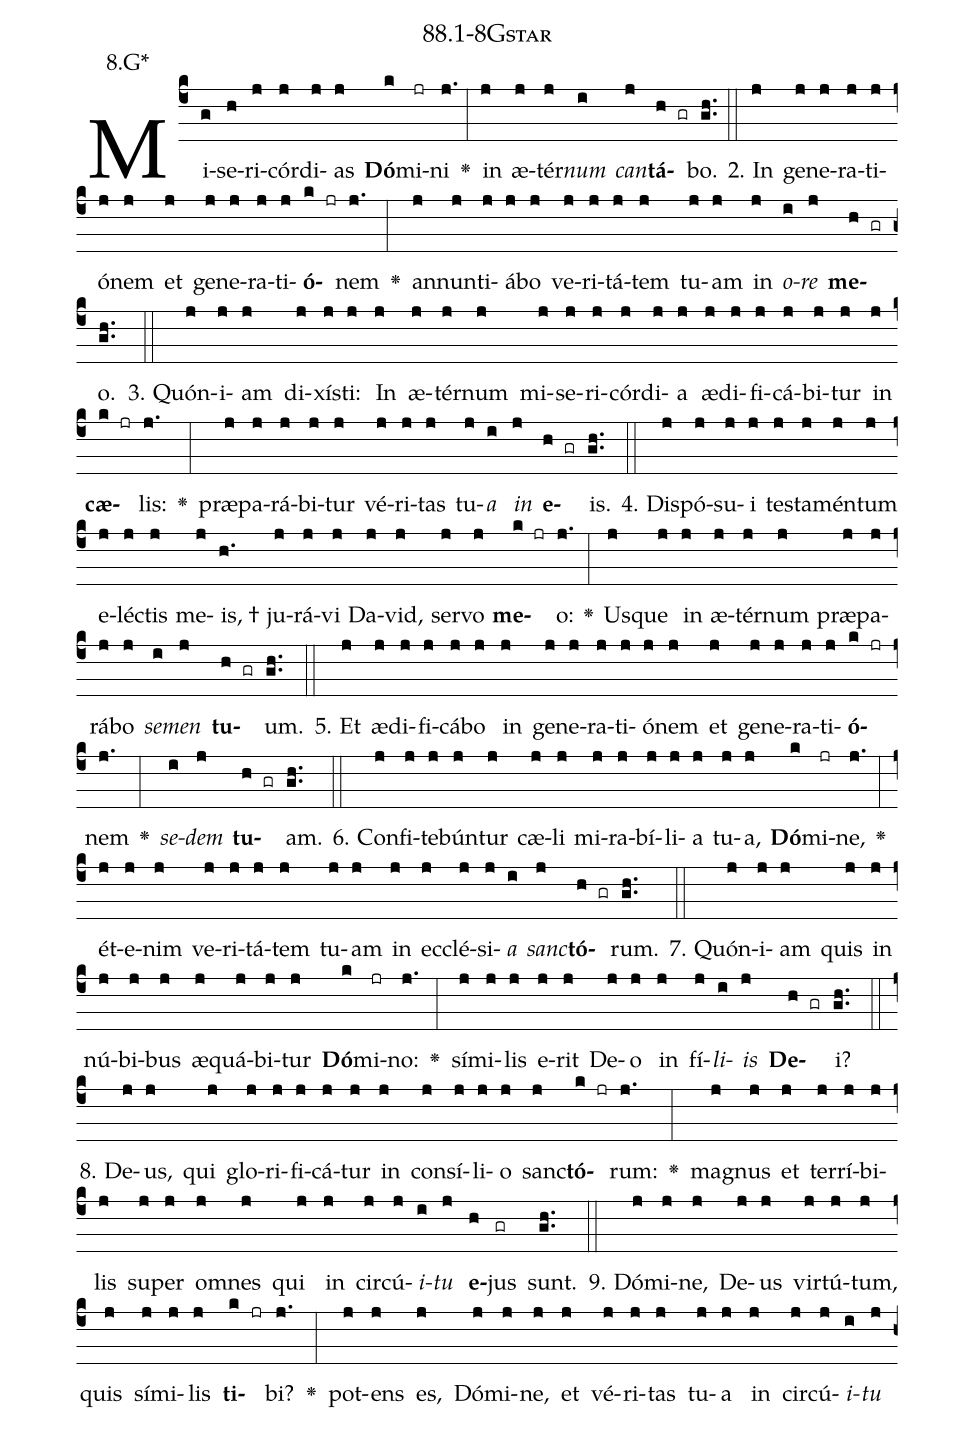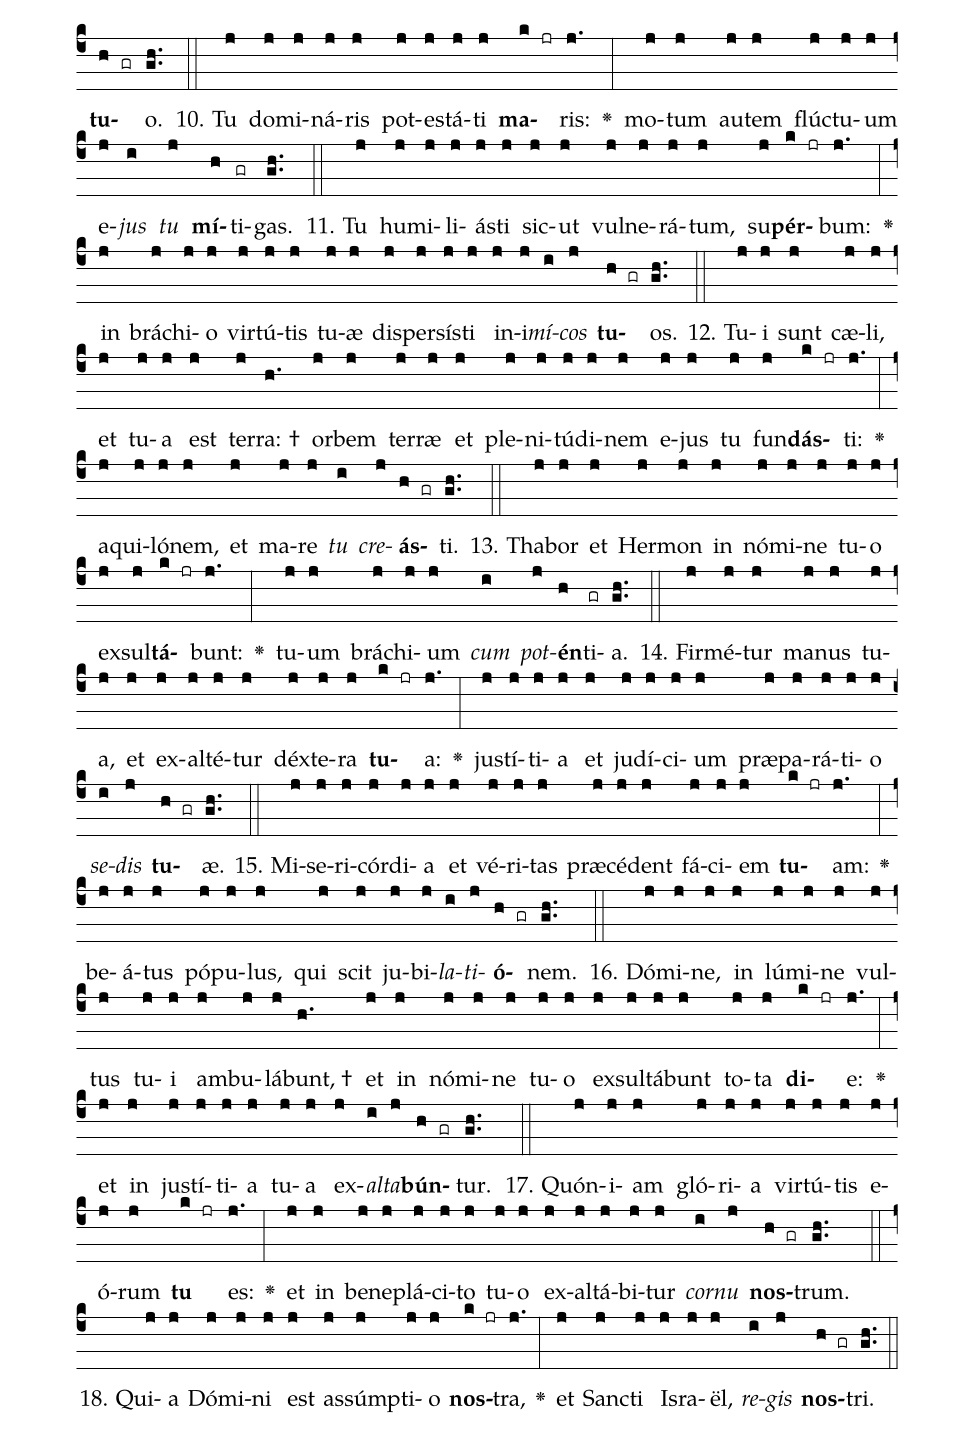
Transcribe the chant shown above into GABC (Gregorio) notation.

name: 88.1-8Gstar;
annotation: 8.G*;
%%
(c4)Mi(g)se(h)ri(j)cór(j)di(j)as(j) <b>Dó</b>(k)mi(jr)ni(j.) <v>\greheightstar</v>(:) in(j) æ(j)tér(j)<i>num</i>(i) <i>can</i>(j)<b>tá</b>(h gr)bo.(gh..) (::)
2. In(j) ge(j)ne(j)ra(j)ti(j)ó(j)nem(j) et(j) ge(j)ne(j)ra(j)ti(j)<b>ó</b>(k jr)nem(j.) <v>\greheightstar</v>(:) an(j)nun(j)ti(j)á(j)bo(j) ve(j)ri(j)tá(j)tem(j) tu(j)am(j) in(j) <i>o</i>(i)<i>re</i>(j) <b>me</b>(h gr)o.(gh..) (::)
3. Quón(j)i(j)am(j) di(j)xís(j)ti:(j) In(j) æ(j)tér(j)num(j) mi(j)se(j)ri(j)cór(j)di(j)a(j) æ(j)di(j)fi(j)cá(j)bi(j)tur(j) in(j) <b>cæ</b>(k jr)lis:(j.) <v>\greheightstar</v>(:) præ(j)pa(j)rá(j)bi(j)tur(j) vé(j)ri(j)tas(j) tu(j)<i>a</i>(i) <i>in</i>(j) <b>e</b>(h gr)is.(gh..) (::)
4. Dis(j)pó(j)su(j)i(j) tes(j)ta(j)mén(j)tum(j) e(j)léc(j)tis(j) me(j)is, †(h.) ju(j)rá(j)vi(j) Da(j)vid,(j) ser(j)vo(j) <b>me</b>(k jr)o:(j.) <v>\greheightstar</v>(:) Us(j)que(j) in(j) æ(j)tér(j)num(j) præ(j)pa(j)rá(j)bo(j) <i>se</i>(i)<i>men</i>(j) <b>tu</b>(h gr)um.(gh..) (::)
5. Et(j) æ(j)di(j)fi(j)cá(j)bo(j) in(j) ge(j)ne(j)ra(j)ti(j)ó(j)nem(j) et(j) ge(j)ne(j)ra(j)ti(j)<b>ó</b>(k jr)nem(j.) <v>\greheightstar</v>(:) <i>se</i>(i)<i>dem</i>(j) <b>tu</b>(h gr)am.(gh..) (::)
6. Con(j)fi(j)te(j)bún(j)tur(j) cæ(j)li(j) mi(j)ra(j)bí(j)li(j)a(j) tu(j)a,(j) <b>Dó</b>(k)mi(jr)ne,(j.) <v>\greheightstar</v>(:) ét(j)e(j)nim(j) ve(j)ri(j)tá(j)tem(j) tu(j)am(j) in(j) ec(j)clé(j)si(j)<i>a</i>(i) <i>sanc</i>(j)<b>tó</b>(h gr)rum.(gh..) (::)
7. Quón(j)i(j)am(j) quis(j) in(j) nú(j)bi(j)bus(j) æ(j)quá(j)bi(j)tur(j) <b>Dó</b>(k)mi(jr)no:(j.) <v>\greheightstar</v>(:) sí(j)mi(j)lis(j) e(j)rit(j) De(j)o(j) in(j) fí(j)<i>li</i>(i)<i>is</i>(j) <b>De</b>(h gr)i?(gh..) (::)
8. De(j)us,(j) qui(j) glo(j)ri(j)fi(j)cá(j)tur(j) in(j) con(j)sí(j)li(j)o(j) sanc(j)<b>tó</b>(k jr)rum:(j.) <v>\greheightstar</v>(:) ma(j)gnus(j) et(j) ter(j)rí(j)bi(j)lis(j) su(j)per(j) om(j)nes(j) qui(j) in(j) cir(j)cú(j)<i>i</i>(i)<i>tu</i>(j) <b>e</b>(h)jus(gr) sunt.(gh..) (::)
9. Dó(j)mi(j)ne,(j) De(j)us(j) vir(j)tú(j)tum,(j) quis(j) sí(j)mi(j)lis(j) <b>ti</b>(k jr)bi?(j.) <v>\greheightstar</v>(:) pot(j)ens(j) es,(j) Dó(j)mi(j)ne,(j) et(j) vé(j)ri(j)tas(j) tu(j)a(j) in(j) cir(j)cú(j)<i>i</i>(i)<i>tu</i>(j) <b>tu</b>(h gr)o.(gh..) (::)
10. Tu(j) do(j)mi(j)ná(j)ris(j) pot(j)es(j)tá(j)ti(j) <b>ma</b>(k jr)ris:(j.) <v>\greheightstar</v>(:) mo(j)tum(j) au(j)tem(j) flúc(j)tu(j)um(j) e(j)<i>jus</i>(i) <i>tu</i>(j) <b>mí</b>(h)ti(gr)gas.(gh..) (::)
11. Tu(j) hu(j)mi(j)li(j)ás(j)ti(j) sic(j)ut(j) vul(j)ne(j)rá(j)tum,(j) su(j)<b>pér</b>(k jr)bum:(j.) <v>\greheightstar</v>(:) in(j) brá(j)chi(j)o(j) vir(j)tú(j)tis(j) tu(j)æ(j) di(j)sper(j)sís(j)ti(j) in(j)i(j)<i>mí</i>(i)<i>cos</i>(j) <b>tu</b>(h gr)os.(gh..) (::)
12. Tu(j)i(j) sunt(j) cæ(j)li,(j) et(j) tu(j)a(j) est(j) ter(j)ra: †(h.) or(j)bem(j) ter(j)ræ(j) et(j) ple(j)ni(j)tú(j)di(j)nem(j) e(j)jus(j) tu(j) fun(j)<b>dás</b>(k jr)ti:(j.) <v>\greheightstar</v>(:) a(j)qui(j)ló(j)nem,(j) et(j) ma(j)re(j) <i>tu</i>(i) <i>cre</i>(j)<b>ás</b>(h gr)ti.(gh..) (::)
13. Tha(j)bor(j) et(j) Her(j)mon(j) in(j) nó(j)mi(j)ne(j) tu(j)o(j) ex(j)sul(j)<b>tá</b>(k jr)bunt:(j.) <v>\greheightstar</v>(:) tu(j)um(j) brá(j)chi(j)um(j) <i>cum</i>(i) <i>pot</i>(j)<b>én</b>(h)ti(gr)a.(gh..) (::)
14. Fir(j)mé(j)tur(j) ma(j)nus(j) tu(j)a,(j) et(j) ex(j)al(j)té(j)tur(j) déx(j)te(j)ra(j) <b>tu</b>(k jr)a:(j.) <v>\greheightstar</v>(:) jus(j)tí(j)ti(j)a(j) et(j) ju(j)dí(j)ci(j)um(j) præ(j)pa(j)rá(j)ti(j)o(j) <i>se</i>(i)<i>dis</i>(j) <b>tu</b>(h gr)æ.(gh..) (::)
15. Mi(j)se(j)ri(j)cór(j)di(j)a(j) et(j) vé(j)ri(j)tas(j) præ(j)cé(j)dent(j) fá(j)ci(j)em(j) <b>tu</b>(k jr)am:(j.) <v>\greheightstar</v>(:) be(j)á(j)tus(j) pó(j)pu(j)lus,(j) qui(j) scit(j) ju(j)bi(j)<i>la</i>(i)<i>ti</i>(j)<b>ó</b>(h gr)nem.(gh..) (::)
16. Dó(j)mi(j)ne,(j) in(j) lú(j)mi(j)ne(j) vul(j)tus(j) tu(j)i(j) am(j)bu(j)lá(j)bunt, †(h.) et(j) in(j) nó(j)mi(j)ne(j) tu(j)o(j) ex(j)sul(j)tá(j)bunt(j) to(j)ta(j) <b>di</b>(k jr)e:(j.) <v>\greheightstar</v>(:) et(j) in(j) jus(j)tí(j)ti(j)a(j) tu(j)a(j) ex(j)<i>al</i>(i)<i>ta</i>(j)<b>bún</b>(h gr)tur.(gh..) (::)
17. Quón(j)i(j)am(j) gló(j)ri(j)a(j) vir(j)tú(j)tis(j) e(j)ó(j)rum(j) <b>tu</b>(k jr) es:(j.) <v>\greheightstar</v>(:) et(j) in(j) be(j)ne(j)plá(j)ci(j)to(j) tu(j)o(j) ex(j)al(j)tá(j)bi(j)tur(j) <i>cor</i>(i)<i>nu</i>(j) <b>nos</b>(h gr)trum.(gh..) (::)
18. Qui(j)a(j) Dó(j)mi(j)ni(j) est(j) as(j)súmp(j)ti(j)o(j) <b>nos</b>(k jr)tra,(j.) <v>\greheightstar</v>(:) et(j) Sanc(j)ti(j) Is(j)ra(j)ël,(j) <i>re</i>(i)<i>gis</i>(j) <b>nos</b>(h gr)tri.(gh..) (::)
